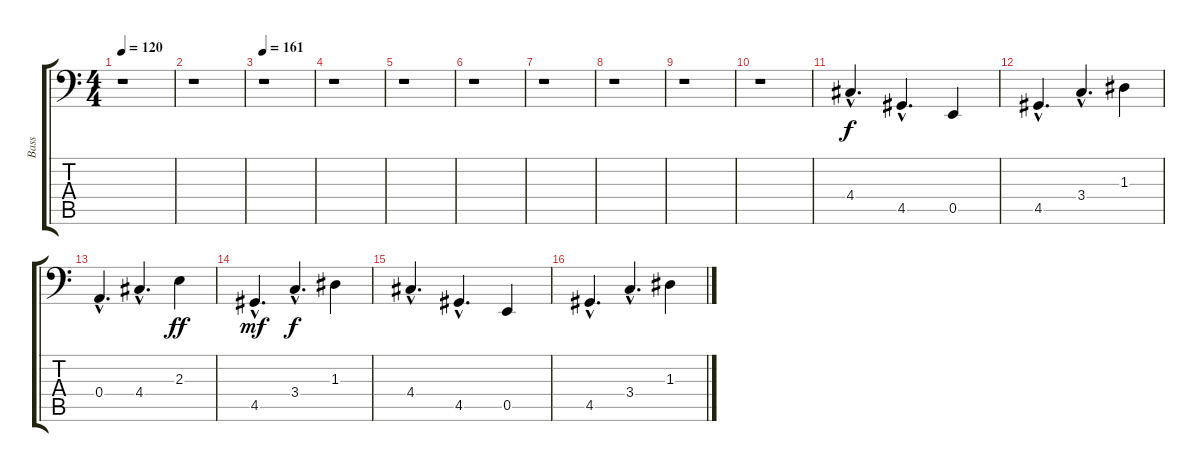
\track ("Bass" "Bass") {instrument electricbassfinger}
\staff {score tabs}
\tuning (C3 G2 D2 A1 E1 B0) {hide}
\ts (4 4)
\tempo 120
\clef f4
\ks c
r.1{dy f instrument electricbassfinger} |
r.1 |
\tempo 161
r.1 |
r.1 |
r.1 |
r.1 |
r.1 |
r.1 |
r.1 |
r.1 |
4.4{hac}.4{d volume 16} 4.5{hac}.4{d} 0.5.4 |
4.5{hac}.4{d} 3.4{hac}.4{d} 1.3.4 |
0.4{hac}.4{d} 4.4{hac}.4{d} 2.3.4{dy ff} |
4.5{hac}.4{d dy mf} 3.4{hac}.4{d dy f} 1.3.4 |
4.4{hac}.4{d} 4.5{hac}.4{d} 0.5.4 |
4.5{hac}.4{d} 3.4{hac}.4{d} 1.3.4
